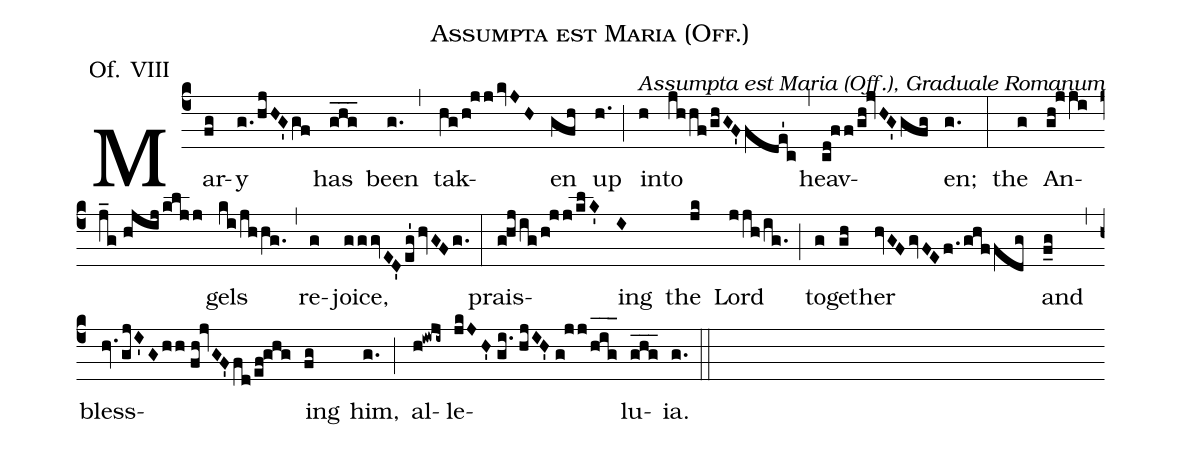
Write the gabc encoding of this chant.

name: Assumpta est Maria (Off.);
office-part: Offertorium;
mode: 8;
annotation: Of. VIII;
commentary: Assumpta est Maria (Off.), Graduale Romanum;
%%
(c4)Mar(fg)y(g./hjHG'gf) has(ghg___) been(g.) (,) tak(hg/h!jjkvJH)en(gfh) up(h.) (;) in(h)to(jhhf/ghGF'fde'1c) (,) heav(cd!ff/gh!jvHG'gfg)en;(g.) (:) the(g) An(gh!jji/j_g//hjijkljj)gels(ki/jhhg.) (,) re(g)joice,(gggvED'eg'hvGFg.) (:)
prais(ghjig/h!jj/klK')ing(I) the(jk) Lord(jjh/ig.) (;) to(g)geth(gh)er(hvGFgvFEf./ghffdg) and(f_g) (,) bless(hv.gjI'Ghh//fh!jvGF'fd/ef!ghg)ing(fg) him,(g.) (;) al(h!iwji~)le(jkJH'//gi.//hjIH'//g!jj/h_[oh:h]i_[oh:h]g_[oh:h])lu(ghg___)ia.(g.) (::)
